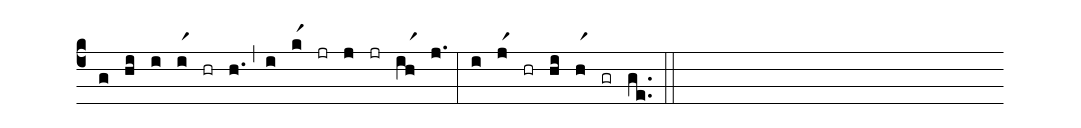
%%
(c4)
(g) (hi)
(i) (ir1) (hr) (h.) (,)
(i) (kr1) (jr) (j) (jr) (ihr1) (j.) (:)
(i) (jr1) (hr) (hi) (hr1) (gr) (ge..) (::)
